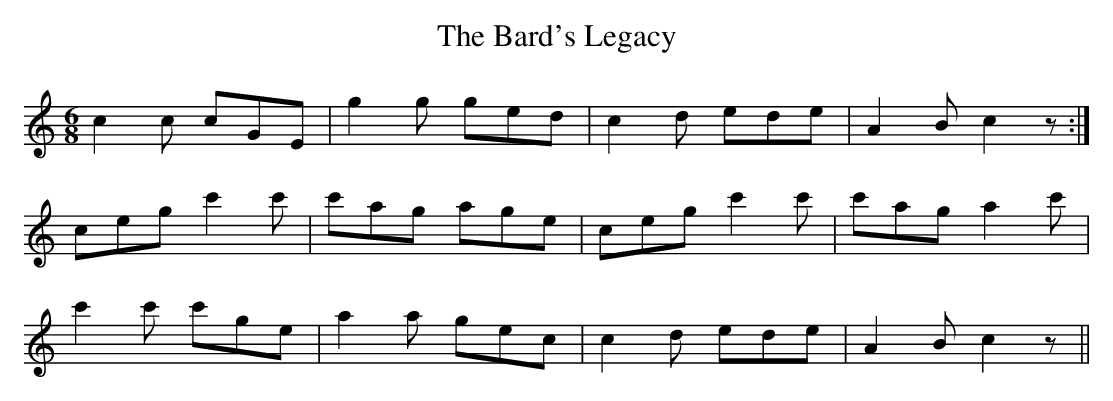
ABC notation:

X:1
T:The Bard's Legacy
M:6/8
L:1/8
K:C
c2c cGE | g2g ged | c2d ede | A2B c2z :|
ceg c'2c' | c'ag age | ceg c'2c' | c'ag a2c' |
c'2 c' c'ge | a2a gec | c2d ede | A2B c2z ||
